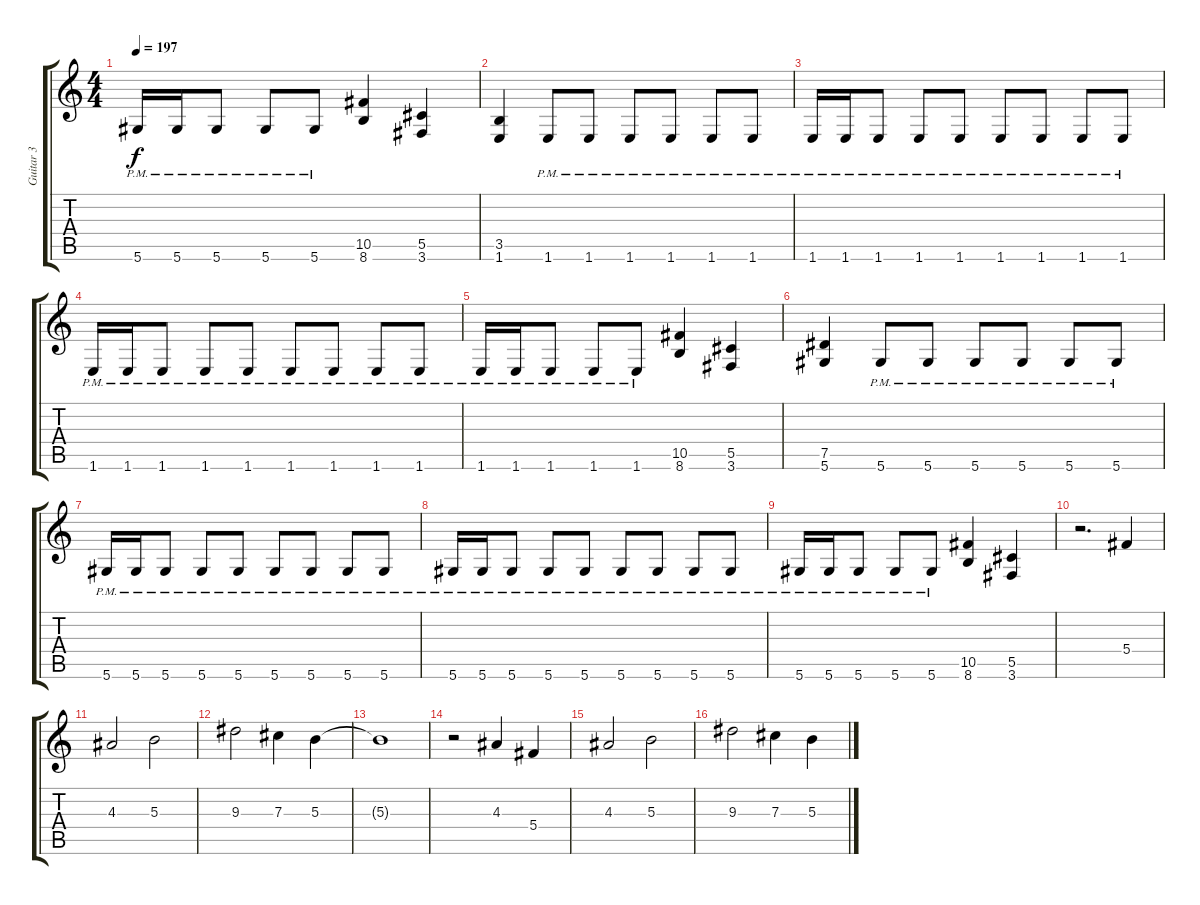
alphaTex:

\track ("Guitar 3" "Guitar 3") {instrument overdrivenguitar}
\staff {score tabs}
\tuning (Eb4 Bb3 Gb3 Db3 Ab2 Eb2) {hide}
\ts (4 4)
\tempo 197
\clef g2
\ks c
5.6{pm}.16{dy f} 5.6{pm}.16 5.6{pm}.8 5.6{pm}.8 5.6{pm}.8 (10.5 8.6).4 (5.5 3.6).4 |
(3.5 1.6).4 1.6{pm}.8 1.6{pm}.8 1.6{pm}.8 1.6{pm}.8 1.6{pm}.8 1.6{pm}.8 |
1.6{pm}.16 1.6{pm}.16 1.6{pm}.8 1.6{pm}.8 1.6{pm}.8 1.6{pm}.8 1.6{pm}.8 1.6{pm}.8 1.6{pm}.8 |
1.6{pm}.16 1.6{pm}.16 1.6{pm}.8 1.6{pm}.8 1.6{pm}.8 1.6{pm}.8 1.6{pm}.8 1.6{pm}.8 1.6{pm}.8 |
1.6{pm}.16 1.6{pm}.16 1.6{pm}.8 1.6{pm}.8 1.6{pm}.8 (10.5 8.6).4 (5.5 3.6).4 |
(7.5 5.6).4 5.6{pm}.8 5.6{pm}.8 5.6{pm}.8 5.6{pm}.8 5.6{pm}.8 5.6{pm}.8 |
5.6{pm}.16 5.6{pm}.16 5.6{pm}.8 5.6{pm}.8 5.6{pm}.8 5.6{pm}.8 5.6{pm}.8 5.6{pm}.8 5.6{pm}.8 |
5.6{pm}.16 5.6{pm}.16 5.6{pm}.8 5.6{pm}.8 5.6{pm}.8 5.6{pm}.8 5.6{pm}.8 5.6{pm}.8 5.6{pm}.8 |
5.6{pm}.16 5.6{pm}.16 5.6{pm}.8 5.6{pm}.8 5.6{pm}.8 (10.5 8.6).4 (5.5 3.6).4 |
r.2{d volume 16} 5.4.4 |
4.3.2 5.3.2 |
9.3.2 7.3.4 5.3.4 |
5.3{t}.1 |
r.2 4.3.4 5.4.4 |
4.3.2 5.3.2 |
9.3.2 7.3.4 5.3.4
